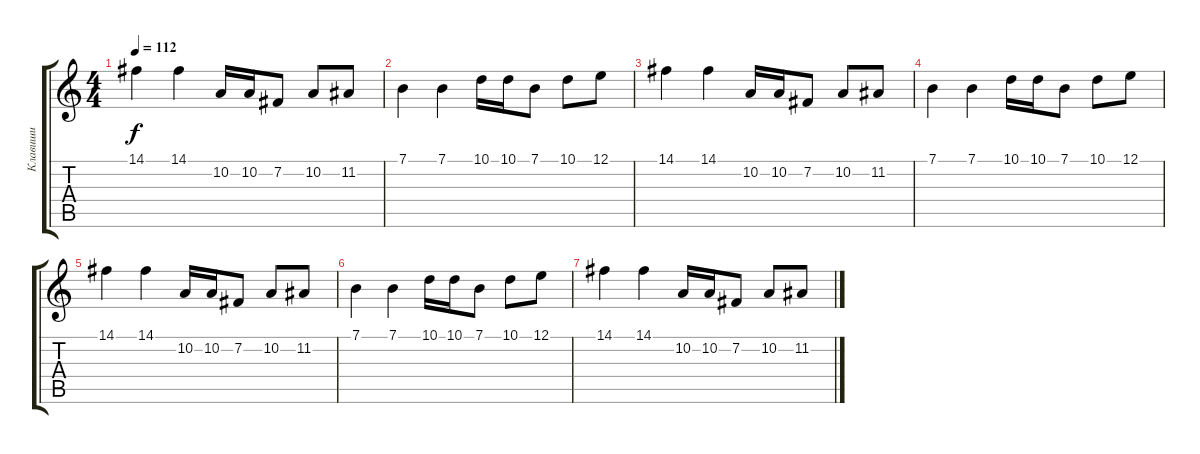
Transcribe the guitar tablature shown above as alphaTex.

\track ("Клавиши" "Клавиши") {instrument rockorgan}
\staff {score tabs}
\tuning (E4 B3 G3 D3 A2 E2) {hide}
\ts (4 4)
\tempo 112
\clef g2
\ks c
14.1.4{dy f} 14.1.4 10.2.16 10.2.16 7.2.8 10.2.8 11.2.8 |
7.1.4 7.1.4 10.1.16 10.1.16 7.1.8 10.1.8 12.1.8 |
14.1.4 14.1.4 10.2.16 10.2.16 7.2.8 10.2.8 11.2.8 |
7.1.4 7.1.4 10.1.16 10.1.16 7.1.8 10.1.8 12.1.8 |
14.1.4 14.1.4 10.2.16 10.2.16 7.2.8 10.2.8 11.2.8 |
7.1.4 7.1.4 10.1.16 10.1.16 7.1.8 10.1.8 12.1.8 |
14.1.4 14.1.4 10.2.16 10.2.16 7.2.8 10.2.8 11.2.8
